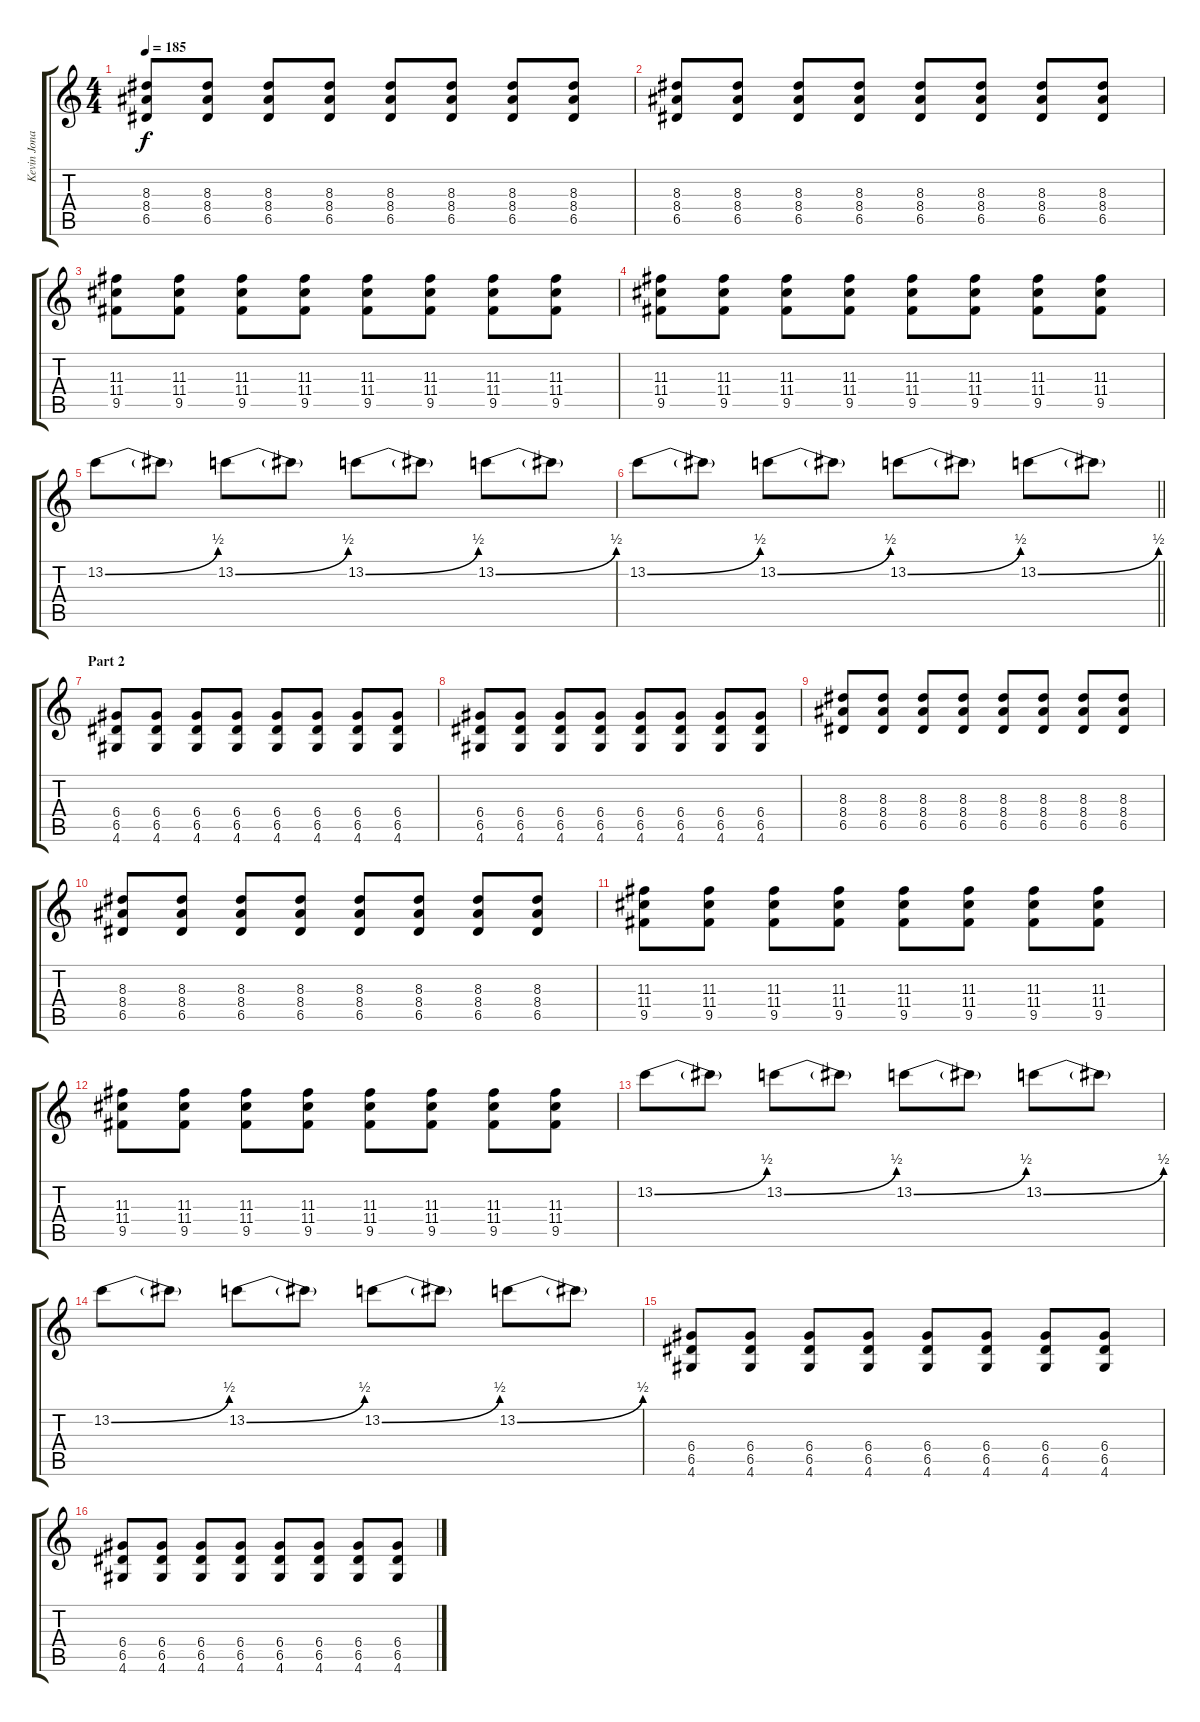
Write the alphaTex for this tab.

\track ("Kevin Jonas" "Kevin Jona") {instrument distortionguitar}
\staff {score tabs}
\tuning (E4 B3 G3 D3 A2 E2) {hide}
\ts (4 4)
\tempo 185
\clef g2
\ks c
(8.3 8.4 6.5).8{dy f} (8.3 8.4 6.5).8 (8.3 8.4 6.5).8 (8.3 8.4 6.5).8 (8.3 8.4 6.5).8 (8.3 8.4 6.5).8 (8.3 8.4 6.5).8 (8.3 8.4 6.5).8 |
(8.3 8.4 6.5).8 (8.3 8.4 6.5).8 (8.3 8.4 6.5).8 (8.3 8.4 6.5).8 (8.3 8.4 6.5).8 (8.3 8.4 6.5).8 (8.3 8.4 6.5).8 (8.3 8.4 6.5).8 |
(11.3 11.4 9.5).8 (11.3 11.4 9.5).8 (11.3 11.4 9.5).8 (11.3 11.4 9.5).8 (11.3 11.4 9.5).8 (11.3 11.4 9.5).8 (11.3 11.4 9.5).8 (11.3 11.4 9.5).8 |
(11.3 11.4 9.5).8 (11.3 11.4 9.5).8 (11.3 11.4 9.5).8 (11.3 11.4 9.5).8 (11.3 11.4 9.5).8 (11.3 11.4 9.5).8 (11.3 11.4 9.5).8 (11.3 11.4 9.5).8 |
13.2{be (bend 0 0 60 2)}.8 13.2{t}.8 13.2{be (bend 0 0 60 2)}.8 13.2{t}.8 13.2{be (bend 0 0 60 2)}.8 13.2{t}.8 13.2{be (bend 0 0 60 2)}.8 13.2{t}.8 |
\barLineRight lightlight
13.2{be (bend 0 0 60 2)}.8 13.2{t}.8 13.2{be (bend 0 0 60 2)}.8 13.2{t}.8 13.2{be (bend 0 0 60 2)}.8 13.2{t}.8 13.2{be (bend 0 0 60 2)}.8 13.2{t}.8 |
\section ("" "Part 2")
(6.4 6.5 4.6).8 (6.4 6.5 4.6).8 (6.4 6.5 4.6).8 (6.4 6.5 4.6).8 (6.4 6.5 4.6).8 (6.4 6.5 4.6).8 (6.4 6.5 4.6).8 (6.4 6.5 4.6).8 |
(6.4 6.5 4.6).8 (6.4 6.5 4.6).8 (6.4 6.5 4.6).8 (6.4 6.5 4.6).8 (6.4 6.5 4.6).8 (6.4 6.5 4.6).8 (6.4 6.5 4.6).8 (6.4 6.5 4.6).8 |
(8.3 8.4 6.5).8 (8.3 8.4 6.5).8 (8.3 8.4 6.5).8 (8.3 8.4 6.5).8 (8.3 8.4 6.5).8 (8.3 8.4 6.5).8 (8.3 8.4 6.5).8 (8.3 8.4 6.5).8 |
(8.3 8.4 6.5).8 (8.3 8.4 6.5).8 (8.3 8.4 6.5).8 (8.3 8.4 6.5).8 (8.3 8.4 6.5).8 (8.3 8.4 6.5).8 (8.3 8.4 6.5).8 (8.3 8.4 6.5).8 |
(11.3 11.4 9.5).8 (11.3 11.4 9.5).8 (11.3 11.4 9.5).8 (11.3 11.4 9.5).8 (11.3 11.4 9.5).8 (11.3 11.4 9.5).8 (11.3 11.4 9.5).8 (11.3 11.4 9.5).8 |
(11.3 11.4 9.5).8 (11.3 11.4 9.5).8 (11.3 11.4 9.5).8 (11.3 11.4 9.5).8 (11.3 11.4 9.5).8 (11.3 11.4 9.5).8 (11.3 11.4 9.5).8 (11.3 11.4 9.5).8 |
13.2{be (bend 0 0 60 2)}.8 13.2{t}.8 13.2{be (bend 0 0 60 2)}.8 13.2{t}.8 13.2{be (bend 0 0 60 2)}.8 13.2{t}.8 13.2{be (bend 0 0 60 2)}.8 13.2{t}.8 |
13.2{be (bend 0 0 60 2)}.8 13.2{t}.8 13.2{be (bend 0 0 60 2)}.8 13.2{t}.8 13.2{be (bend 0 0 60 2)}.8 13.2{t}.8 13.2{be (bend 0 0 60 2)}.8 13.2{t}.8 |
(6.4 6.5 4.6).8 (6.4 6.5 4.6).8 (6.4 6.5 4.6).8 (6.4 6.5 4.6).8 (6.4 6.5 4.6).8 (6.4 6.5 4.6).8 (6.4 6.5 4.6).8 (6.4 6.5 4.6).8 |
(6.4 6.5 4.6).8 (6.4 6.5 4.6).8 (6.4 6.5 4.6).8 (6.4 6.5 4.6).8 (6.4 6.5 4.6).8 (6.4 6.5 4.6).8 (6.4 6.5 4.6).8 (6.4 6.5 4.6).8
